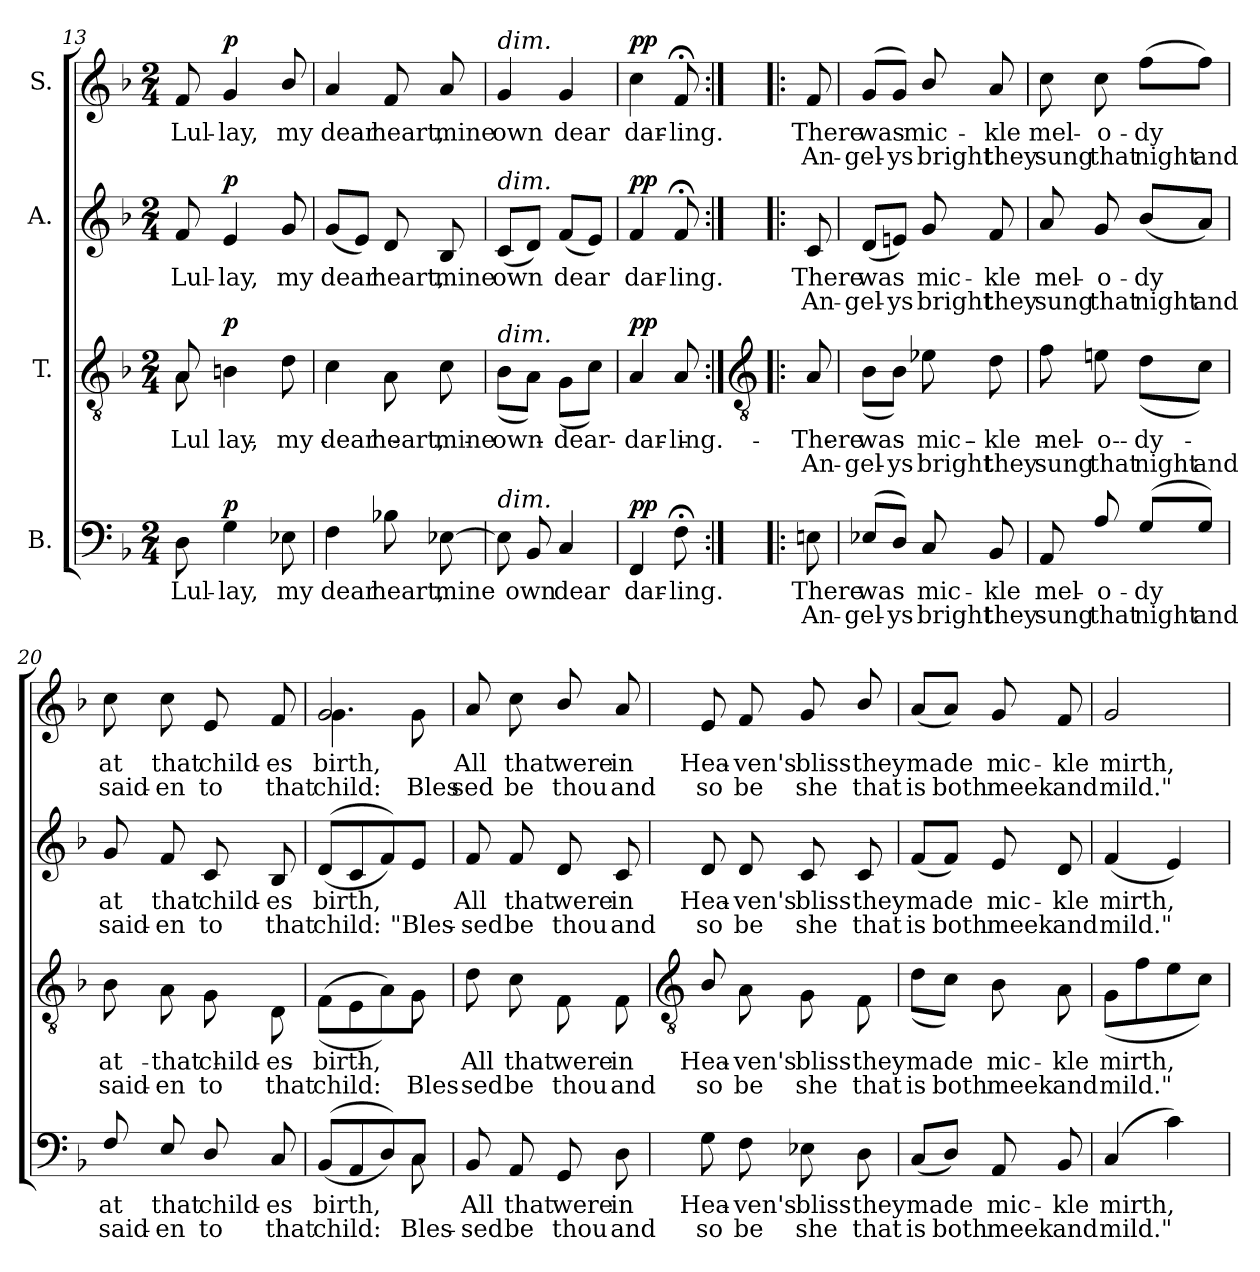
**kern	**text	**text	**dynam	**kern	**text	**text	**dynam	**kern	**text	**text	**dynam	**kern	**text	**text	**dynam
*part4	*part4	*part4	*part4	*part3	*part3	*part3	*part3	*part2	*part2	*part2	*part2	*part1	*part1	*part1	*part1
*staff4	*staff4	*staff4	*staff4	*staff3	*staff3	*staff3	*staff3	*staff2	*staff2	*staff2	*staff2	*staff1	*staff1	*staff1	*staff1
*I"B.	*	*	*	*I"T.	*	*	*	*I"A.	*	*	*	*I"S.	*	*	*
*clefF4	*	*	*	*clefGv2	*	*	*	*clefG2	*	*	*	*clefG2	*	*	*
*k[b-]	*	*	*	*k[b-]	*	*	*	*k[b-]	*	*	*	*k[b-]	*	*	*
*F:	*	*	*	*F:	*	*	*	*F:	*	*	*	*F:	*	*	*
*M2/4	*	*	*	*M2/4	*	*	*	*M2/4	*	*	*	*M2/4	*	*	*
=13	=13	=13	=13	=13	=13	=13	=13	=13	=13	=13	=13	=13	=13	=13	=13
!	!LO:LY:b	!	!	!	!LO:LY:b	!	!	!	!LO:LY:b	!	!	!	!LO:LY:b	!	!
*	*	*	*	*^	*	*	*	*	*	*	*	*	*	*	*
8D	Lul-	.	.	8A/	8A\	Lul-	.	.	8f	Lul-	.	.	8f	Lul-	.	.
!	!LO:LY:b	!	!LO:DY:a	!	!	!LO:LY:b	!	!LO:DY:a	!	!LO:LY:b	!	!LO:DY:a	!	!LO:LY:b	!	!LO:DY:a
4G	-lay,	.	p	8ryy	4Bn	-lay,	.	p	4e	-lay,	.	p	4g	-lay,	.	p
.	.	.	.	4ryy	.	.	.	.	.	.	.	.	.	.	.	.
!	!LO:LY:b	!	!	!	!	!LO:LY:b	!	!	!	!LO:LY:b	!	!	!	!LO:LY:b	!	!
8E-X	my	.	.	.	8d	my	.	.	8g	my	.	.	8b-/	my	.	.
=14	=14	=14	=14	=14	=14	=14	=14	=14	=14	=14	=14	=14	=14	=14	=14	=14
!	!LO:LY:b	!	!	!	!	!LO:LY:b	!	!	!	!LO:LY:b	!	!	!	!LO:LY:b	!	!
4F	dear	.	.	2ryy	4c	dear	.	.	(<8gL	dear	.	.	4a	dear	.	.
.	.	.	.	.	.	.	.	.	8eJ)	.	.	.	.	.	.	.
!	!LO:LY:b	!	!	!	!	!LO:LY:b	!	!	!	!LO:LY:b	!	!	!	!LO:LY:b	!	!
8B-X	heart,	.	.	.	8A	heart,	.	.	8d	heart,	.	.	8f	heart,	.	.
!	!LO:LY:b	!	!	!	!	!LO:LY:b	!	!	!	!LO:LY:b	!	!	!	!LO:LY:b	!	!
[8E-X	mine	.	.	.	8c	mine	.	.	8B-	mine	.	.	8a	mine	.	.
=15	=15	=15	=15	=15	=15	=15	=15	=15	=15	=15	=15	=15	=15	=15	=15	=15
!	!	!	!	!	!	!	!	!	!	!	!	!	!LO:TX:a:i:t=dim.	!	!	!
!	!	!	!	!	!	!	!	!	!LO:TX:a:i:t=dim.	!	!	!	!	!	!	!
!	!	!	!	!LO:TX:a:i:t=dim.	!	!	!	!	!	!	!	!	!	!	!	!
!LO:TX:a:i:t=dim.	!	!	!	!	!	!	!	!	!	!	!	!	!	!	!	!
!	!	!	!	!	!	!LO:LY:b	!	!	!	!LO:LY:b	!	!	!	!LO:LY:b	!	!
8E-]	.	.	.	2ryy	(<8B-L	own	.	.	(<8cL	own	.	.	4g	own	.	.
!	!LO:LY:b	!	!	!	!	!	!	!	!	!	!	!	!	!	!	!
8BB-	own	.	.	.	8AJ)	.	.	.	8dJ)	.	.	.	.	.	.	.
!	!LO:LY:b	!	!	!	!	!LO:LY:b	!	!	!	!LO:LY:b	!	!	!	!LO:LY:b	!	!
4C	dear	.	.	.	(<8GL	dear	.	.	(<8fL	dear	.	.	4g	dear	.	.
.	.	.	.	.	8cJ)	.	.	.	8eJ)	.	.	.	.	.	.	.
=16	=16	=16	=16	=16	=16	=16	=16	=16	=16	=16	=16	=16	=16	=16	=16	=16
!	!LO:LY:b	!	!LO:DY:a	!	!	!LO:LY:b	!	!LO:DY:a	!	!LO:LY:b	!	!LO:DY:a	!	!LO:LY:b	!	!LO:DY:a
4FF	dar-	.	pp	4ryy	4A	dar-	.	pp	4f	dar-	.	pp	4cc	dar-	.	pp
!	!LO:LY:b	!	!	!	!	!LO:LY:b	!	!	!	!LO:LY:b	!	!	!	!LO:LY:b	!	!
8F;<	-ling.	.	.	8r;<yy	8A	-ling.	.	.	8f;<	-ling.	.	.	8f;<	-ling.	.	.
!!LO:LB:g=z
=17:|!|:	=17:|!|:	=17:|!|:	=17:|!|:	=17:|!|:	=17:|!|:	=17:|!|:	=17:|!|:	=17:|!|:	=17:|!|:	=17:|!|:	=17:|!|:	=17:|!|:	=17:|!|:	=17:|!|:	=17:|!|:	=17:|!|:
*	*	*	*	*clefGv2	*	*	*	*	*	*	*	*	*	*	*	*
!	!LO:LY:b	!LO:LY:b	!LO:DY:b	!	!	!LO:LY:b	!LO:LY:b	!	!	!LO:LY:b	!LO:LY:b	!	!	!LO:LY:b	!LO:LY:b	!
*^	*	*	*	*	*	*	*	*	*	*	*	*	*^	*	*	*
!	!	!	!	!LO:DY:n=1:b	!	!	!	!	!LO:DY:b	!	!	!	!	!	!	!	!	!
!	!	!	!	!	!	!	!	!	!LO:DY:n=1:b	!	!	!	!LO:DY:b	!	!	!	!	!
!	!	!	!	!	!	!	!	!	!	!	!	!	!LO:DY:n=1:b	!	!	!	!	!LO:DY:b
!	!	!	!	!	!	!	!	!	!	!	!	!	!	!	!	!	!	!LO:DY:n=1:b
8En	8ryy	There	An-	f mf	8ryy	8A	There	An-	f mf	8c	There	An-	f mf	8f/	8ryy	There	An-	f mf
=18	=18	=18	=18	=18	=18	=18	=18	=18	=18	=18	=18	=18	=18	=18	=18	=18	=18	=18
!	!	!LO:LY:b	!LO:LY:b	!	!LO:N:vis=1	!	!LO:LY:b	!LO:LY:b	!	!	!LO:LY:b	!LO:LY:b	!	!	!	!LO:LY:b	!LO:LY:b	!
(>8E-XL	2ryy	-was	gel-	.	2ryy	(>8B-L	-was	gel-	.	(<8dL	-was	gel-	.	(<8g/L	2ryy	-was	gel-	.
!	!	!	!LO:LY:b	!	!	!	!	!LO:LY:b	!	!	!	!LO:LY:b	!	!	!	!	!LO:LY:b	!
8DJ)	.	.	-ys	.	.	8B-J)	.	-ys	.	8enJ)	.	-ys	.	8g/J)	.	.	-ys	.
!	!	!LO:LY:b	!LO:LY:b	!	!	!	!LO:LY:b	!LO:LY:b	!	!	!LO:LY:b	!LO:LY:b	!	!	!	!LO:LY:b	!LO:LY:b	!
8C	.	mic-	-bright	.	.	8e-X	mic-	-bright	.	8g	mic-	-bright	.	8b-/	.	mic-	-bright	.
!	!	!LO:LY:b	!LO:LY:b	!	!	!	!LO:LY:b	!LO:LY:b	!	!	!LO:LY:b	!LO:LY:b	!	!	!	!LO:LY:b	!LO:LY:b	!
8BB-	.	kle	they	.	.	8d	kle	they	.	8f	kle	they	.	8a/	.	kle	they	.
=19	=19	=19	=19	=19	=19	=19	=19	=19	=19	=19	=19	=19	=19	=19	=19	=19	=19	=19
!	!	!LO:LY:b	!LO:LY:b	!	!LO:N:vis=1	!	!LO:LY:b	!LO:LY:b	!	!	!LO:LY:b	!LO:LY:b	!	!	!	!LO:LY:b	!LO:LY:b	!
8AA	2ryy	mel-	-sung	.	2ryy	8f	mel-	-sung	.	8a	mel-	-sung	.	8cc\	2ryy	mel-	-sung	.
!	!	!LO:LY:b	!LO:LY:b	!	!	!	!LO:LY:b	!LO:LY:b	!	!	!LO:LY:b	!LO:LY:b	!	!	!	!LO:LY:b	!LO:LY:b	!
8A	.	o-	-that	.	.	8en	o-	-that	.	8g	o-	-that	.	8cc\	.	o-	-that	.
!	!	!LO:LY:b	!LO:LY:b	!	!	!	!LO:LY:b	!LO:LY:b	!	!	!LO:LY:b	!LO:LY:b	!	!	!	!LO:LY:b	!LO:LY:b	!
(>8GL	.	dy	night	.	.	(>8dL	dy	night	.	(<8b-/L	dy	night	.	(>8ff\L	.	dy	night	.
!	!	!	!LO:LY:b	!	!	!	!	!LO:LY:b	!	!	!	!LO:LY:b	!	!	!	!	!LO:LY:b	!
8GJ)	.	.	and	.	.	8cJ)	.	and	.	8a/J)	.	and	.	8ff\J)	.	.	and	.
=20	=20	=20	=20	=20	=20	=20	=20	=20	=20	=20	=20	=20	=20	=20	=20	=20	=20	=20
!	!	!LO:LY:b	!LO:LY:b	!	!LO:N:vis=1	!	!LO:LY:b	!LO:LY:b	!	!	!LO:LY:b	!LO:LY:b	!	!	!	!LO:LY:b	!LO:LY:b	!
8F	2ryy	at	said-	.	2ryy	8B-	at	said-	.	8g	at	said-	.	8cc\	2ryy	at	said-	.
!	!	!LO:LY:b	!LO:LY:b	!	!	!	!LO:LY:b	!LO:LY:b	!	!	!LO:LY:b	!LO:LY:b	!	!	!	!LO:LY:b	!LO:LY:b	!
8E	.	-that	en	.	.	8A	-that	en	.	8f	-that	en	.	8cc\	.	-that	en	.
!	!	!LO:LY:b	!LO:LY:b	!	!	!	!LO:LY:b	!LO:LY:b	!	!	!LO:LY:b	!LO:LY:b	!	!	!	!LO:LY:b	!LO:LY:b	!
8D	.	child-	-to	.	.	8G	child-	-to	.	8c	child-	-to	.	8e/	.	child-	-to	.
!	!	!LO:LY:b	!LO:LY:b	!	!	!	!LO:LY:b	!LO:LY:b	!	!	!LO:LY:b	!LO:LY:b	!	!	!	!LO:LY:b	!LO:LY:b	!
8C	.	es	that	.	.	8D	es	that	.	8B-	es	that	.	8f/	.	es	that	.
=21	=21	=21	=21	=21	=21	=21	=21	=21	=21	=21	=21	=21	=21	=21	=21	=21	=21	=21
!	!	!LO:LY:b	!LO:LY:b	!	!	!	!LO:LY:b	!LO:LY:b	!	!	!LO:LY:b	!LO:LY:b	!	!	!	!LO:LY:b	!LO:LY:b	!
(>(<8BB-L	4ryy	birth,	child:	.	4ryy	(>(<8FL	birth,	child:	.	(>(<8dL	birth,	child:	.	2g/	4.g\	birth,	child:	.
8AA	.	.	.	.	.	8E	.	.	.	8c	.	.	.	.	.	.	.	.
8D))	8ryy	.	.	.	8ryy	8A))	.	.	.	8f))	.	.	.	.	.	.	.	.
!	!	!	!LO:LY:b	!	!	!	!	!LO:LY:b	!	!	!	!LO:LY:b	!	!	!	!	!LO:LY:b	!
8CJ	8C\	.	Bles-	.	8G\	8GJ	.	Bles-	.	8eJ	.	"Bles-	.	.	8g\	.	Bles-	.
=22	=22	=22	=22	=22	=22	=22	=22	=22	=22	=22	=22	=22	=22	=22	=22	=22	=22	=22
!	!	!LO:LY:b	!LO:LY:b	!	!LO:N:vis=1	!	!LO:LY:b	!LO:LY:b	!	!	!LO:LY:b	!LO:LY:b	!	!	!LO:N:vis=1	!LO:LY:b	!LO:LY:b	!
*v	*v	*	*	*	*	*	*	*	*	*	*	*	*	*	*	*	*	*
8BB-	-All	sed	.	2ryy	8d	-All	sed	.	8f	-All	sed	.	8a/	2ryy	-All	sed	.
!	!LO:LY:b	!LO:LY:b	!	!	!	!LO:LY:b	!LO:LY:b	!	!	!LO:LY:b	!LO:LY:b	!	!	!	!LO:LY:b	!LO:LY:b	!
8AA	that	be	.	.	8c	that	be	.	8f	that	be	.	8cc\	.	that	be	.
!	!LO:LY:b	!LO:LY:b	!	!	!	!LO:LY:b	!LO:LY:b	!	!	!LO:LY:b	!LO:LY:b	!	!	!	!LO:LY:b	!LO:LY:b	!
8GG	were	thou	.	.	8F	were	thou	.	8d	were	thou	.	8b-/	.	were	thou	.
!	!LO:LY:b	!LO:LY:b	!	!	!	!LO:LY:b	!LO:LY:b	!	!	!LO:LY:b	!LO:LY:b	!	!	!	!LO:LY:b	!LO:LY:b	!
8D	in	and	.	.	8F	in	and	.	8c	in	and	.	8a/	.	in	and	.
*	*	*	*	*	*	*	*	*	*	*	*	*	*v	*v	*	*	*
!!LO:LB:g=z
=23	=23	=23	=23	=23	=23	=23	=23	=23	=23	=23	=23	=23	=23	=23	=23	=23
*	*	*	*	*clefGv2	*	*	*	*	*	*	*	*	*	*	*	*
!	!LO:LY:b	!LO:LY:b	!	!LO:N:vis=1	!	!LO:LY:b	!LO:LY:b	!	!	!LO:LY:b	!LO:LY:b	!	!	!LO:LY:b	!LO:LY:b	!
8G	Hea-	-so	.	2ryy	8B-/	Hea-	-so	.	8d	Hea-	-so	.	8e	Hea-	-so	.
!	!LO:LY:b	!LO:LY:b	!	!	!	!LO:LY:b	!LO:LY:b	!	!	!LO:LY:b	!LO:LY:b	!	!	!LO:LY:b	!LO:LY:b	!
8F	ven's	be	.	.	8A	ven's	be	.	8d	ven's	be	.	8f	ven's	be	.
!	!LO:LY:b	!LO:LY:b	!	!	!	!LO:LY:b	!LO:LY:b	!	!	!LO:LY:b	!LO:LY:b	!	!	!LO:LY:b	!LO:LY:b	!
8E-X	bliss	she	.	.	8G	bliss	she	.	8c	bliss	she	.	8g	bliss	she	.
!	!LO:LY:b	!LO:LY:b	!	!	!	!LO:LY:b	!LO:LY:b	!	!	!LO:LY:b	!LO:LY:b	!	!	!LO:LY:b	!LO:LY:b	!
8D	they	that	.	.	8F	they	that	.	8c	they	that	.	8b-/	they	that	.
=24	=24	=24	=24	=24	=24	=24	=24	=24	=24	=24	=24	=24	=24	=24	=24	=24
!	!LO:LY:b	!LO:LY:b	!	!LO:N:vis=1	!	!LO:LY:b	!LO:LY:b	!	!	!LO:LY:b	!LO:LY:b	!	!	!LO:LY:b	!LO:LY:b	!
(<8CL	made	is	.	2ryy	(>8dL	made	is	.	(<8fL	made	is	.	(<8aL	made	is	.
!	!	!LO:LY:b	!	!	!	!	!LO:LY:b	!	!	!	!LO:LY:b	!	!	!	!LO:LY:b	!
8DJ)	.	both	.	.	8cJ)	.	both	.	8fJ)	.	both	.	8aJ)	.	both	.
!	!LO:LY:b	!LO:LY:b	!	!	!	!LO:LY:b	!LO:LY:b	!	!	!LO:LY:b	!LO:LY:b	!	!	!LO:LY:b	!LO:LY:b	!
8AA	mic-	-meek	.	.	8B-	mic-	-meek	.	8e	mic-	-meek	.	8g	mic-	-meek	.
!	!LO:LY:b	!LO:LY:b	!	!	!	!LO:LY:b	!LO:LY:b	!	!	!LO:LY:b	!LO:LY:b	!	!	!LO:LY:b	!LO:LY:b	!
8BB-	kle	and	.	.	8A	kle	and	.	8d	kle	and	.	8f	kle	and	.
=25	=25	=25	=25	=25	=25	=25	=25	=25	=25	=25	=25	=25	=25	=25	=25	=25
!	!LO:LY:b	!LO:LY:b	!	!LO:N:vis=1	!	!LO:LY:b	!LO:LY:b	!	!	!LO:LY:b	!LO:LY:b	!	!	!LO:LY:b	!LO:LY:b	!
(<4C	mirth,	mild."	.	2ryy	(>8GL	mirth,	mild."	.	(<4f	mirth,	mild."	.	2g	mirth,	mild."	.
.	.	.	.	.	8f	.	.	.	.	.	.	.	.	.	.	.
4c)	.	.	.	.	8e	.	.	.	4e)	.	.	.	.	.	.	.
.	.	.	.	.	8cJ)	.	.	.	.	.	.	.	.	.	.	.
*	*	*	*	*v	*v	*	*	*	*	*	*	*	*	*	*	*
=	=	=	=	=	=	=	=	=	=	=	=	=	=	=	=
*-	*-	*-	*-	*-	*-	*-	*-	*-	*-	*-	*-	*-	*-	*-	*-
